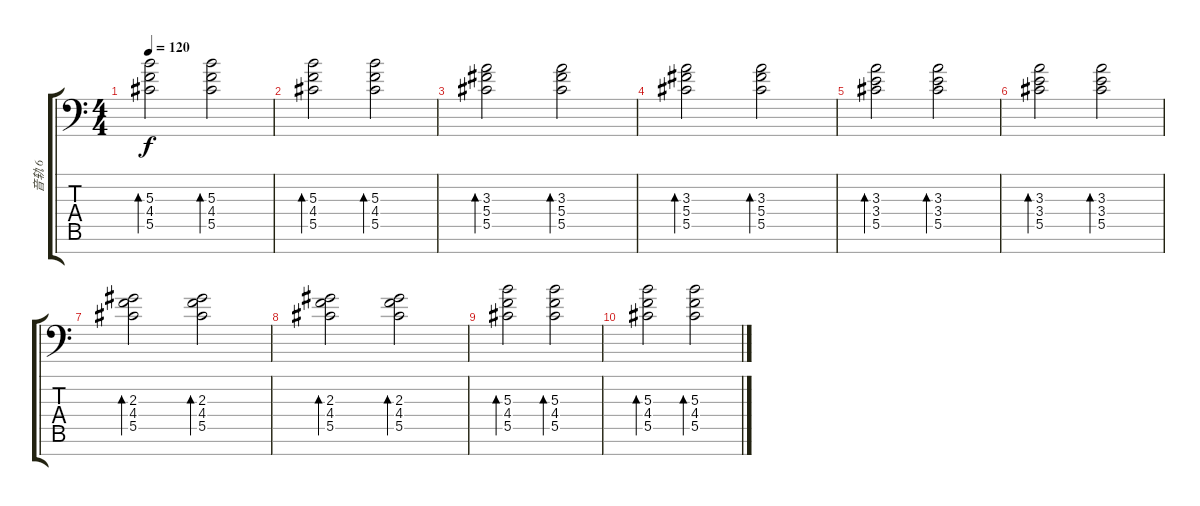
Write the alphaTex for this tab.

\track ("音轨 6" "音轨 6") {instrument electricguitarjazz}
\staff {score tabs}
\tuning (Eb4 Bb3 Gb3 Db3 Ab2 Eb2 Bb1) {hide}
\ts (4 4)
\tempo 120
\clef f4
\ks c
(5.3 4.4 5.5).2{bd 240 dy f} (5.3 4.4 5.5).2{bd 240} |
(5.3 4.4 5.5).2{bd 240} (5.3 4.4 5.5).2{bd 240} |
(3.3 5.4 5.5).2{bd 240} (3.3 5.4 5.5).2{bd 240} |
(3.3 5.4 5.5).2{bd 240} (3.3 5.4 5.5).2{bd 240} |
(3.3 3.4 5.5).2{bd 240} (3.3 3.4 5.5).2{bd 240} |
(3.3 3.4 5.5).2{bd 240} (3.3 3.4 5.5).2{bd 240} |
(2.3 4.4 5.5).2{bd 240} (2.3 4.4 5.5).2{bd 240} |
(2.3 4.4 5.5).2{bd 240} (2.3 4.4 5.5).2{bd 240} |
(5.3 4.4 5.5).2{bd 240} (5.3 4.4 5.5).2{bd 240} |
(5.3 4.4 5.5).2{bd 240} (5.3 4.4 5.5).2{bd 240}
